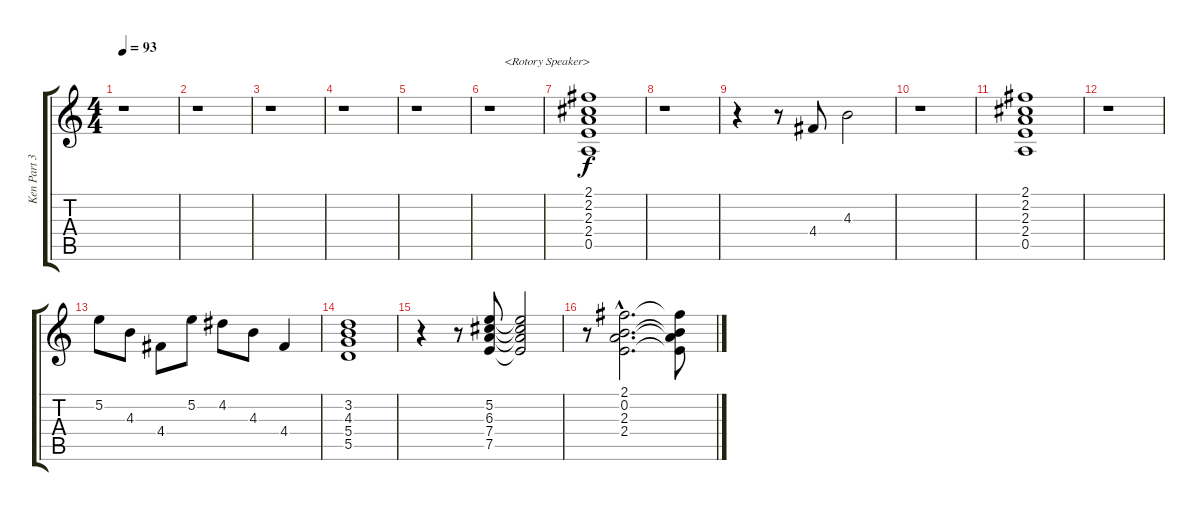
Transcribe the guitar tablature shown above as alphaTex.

\track ("Ken Part 3" "Ken Part 3") {instrument electricguitarclean}
\staff {score tabs}
\tuning (E4 B3 G3 D3 A2 E2) {hide}
\ts (4 4)
\tempo 93
\clef g2
\ks c
r.1{dy f} |
r.1 |
r.1 |
r.1 |
r.1 |
r.1{txt "     <Rotory Speaker>"} |
(2.1 2.2 2.3 2.4 0.5).1{volume 8 instrument bagpipe} |
r.1 |
r.4{volume 14 instrument electricguitarclean} r.8 4.4.8 4.3.2 |
r.1 |
(2.1 2.2 2.3 2.4 0.5).1 |
r.1 |
5.2.8 4.3.8 4.4.8 5.2.8 4.2.8 4.3.8 4.4.4 |
(3.2 4.3 5.4 5.5).1 |
r.4 r.8 (5.2 6.3 7.4 7.5).8 (5.2{t} 6.3{t} 7.4{t} 7.5{t}).2 |
r.8 (2.1{hac} 0.2{hac} 2.3{hac} 2.4{hac}).2{d} (2.1{t} 0.2{t} 2.3{t} 2.4{t}).8
